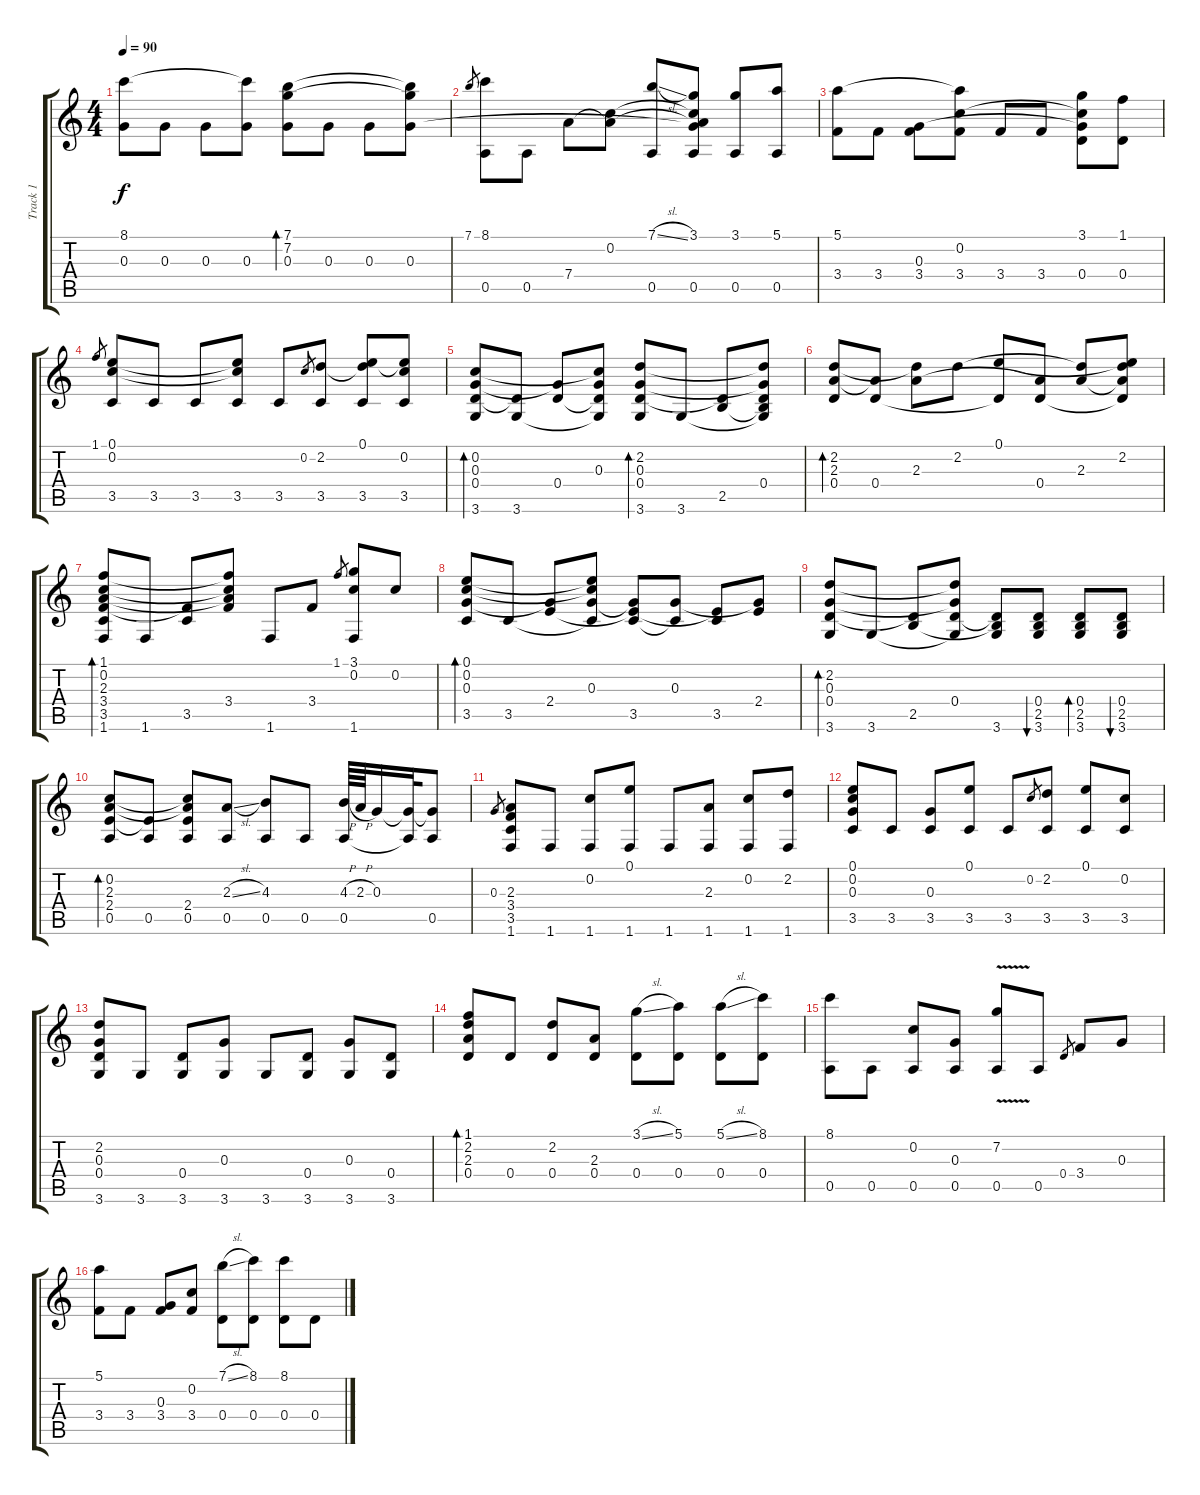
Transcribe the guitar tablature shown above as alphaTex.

\track ("Track 1" "Track 1") {instrument acousticguitarsteel}
\staff {score tabs}
\tuning (E4 C4 G3 D3 A2 E2) {hide}
\ts (4 4)
\tempo 90
\clef g2
\ks c
(8.1 0.3).8{dy f} 0.3.8 0.3.8 (8.1{t} 0.3).8 (7.1 7.2 0.3).8{bd 240} 0.3.8 0.3.8 (7.1{t} 7.2{t} 0.3).8 |
7.1.8{gr} (8.1 0.5).8 0.5.8 7.4.8 (0.2 7.4{t}).8 (7.1{sl} 0.5).8 (3.1 0.2{t} 0.3{t} 7.4{t} 0.5).8 (3.1 0.5).8 (5.1 0.5).8 |
(5.1 3.4).8 3.4.8 (0.3 3.4).8 (5.1{t} 0.2 3.4).8 3.4.8 3.4.8 (3.1 0.2{t} 0.3{t} 0.4).8 (1.1 0.4).8 |
1.1.8{gr} (0.1 0.2 3.5).8 3.5.8 3.5.8 (0.1{t} 0.2{t} 3.5).8 3.5.8 0.2.8{gr} (2.2 3.5).8 (0.1 2.2{t} 3.5).8 (0.1{t} 0.2 3.5).8 |
(0.2 0.3 0.4 3.6).8{bd 240} (0.4{t} 3.6).8 (0.3{t} 0.4).8 (0.2{t} 0.3 0.4{t} 3.6{t}).8 (2.2 0.3 0.4 3.6).8{bd 240} 3.6.8 (0.4{t} 2.5).8 (2.2{t} 0.3{t} 0.4 2.5{t} 3.6{t}).8 |
(2.2 2.3 0.4).8{bd 240} (2.3{t} 0.4).8 (2.2{t} 2.3).8 2.2.8 (0.1 0.4{t}).8 (2.3{t} 0.4).8 (2.2{t} 2.3).8 (0.1{t} 2.2 2.3{t} 0.4{t}).8 |
(1.1 0.2 2.3 3.4 3.5 1.6).8{bd 240} 1.6.8 (3.4{t} 3.5).8 (1.1{t} 0.2{t} 2.3{t} 3.4).8 1.6.8 3.4.8 1.1.8{gr} (3.1 0.2 1.6).8 0.2.8 |
(0.1 0.2 0.3 3.5).8{bd 240} 3.5.8 (0.3{t} 2.4).8 (0.1{t} 0.2{t} 0.3 3.5{t}).8 (0.3{t} 2.4{t} 3.5).8 (0.3 3.5{t}).8 (2.4{t} 3.5).8 (0.3{t} 2.4).8 |
(2.2 0.3 0.4 3.6).8{bd 240} 3.6.8 (0.4{t} 2.5).8 (2.2{t} 0.3{t} 0.4 3.6{t}).8 (0.4{t} 2.5{t} 3.6).8 (0.4 2.5 3.6).8{bu 60} (0.4 2.5 3.6).8{bd 60} (0.4 2.5 3.6).8{bu 60} |
(0.2 2.3 2.4 0.5).8{bd 60} (2.4{t} 0.5).8 (0.2{t} 2.3{t} 2.4 0.5).8 (2.3{sl} 0.5).8 (4.3 0.5).8 0.5.8 (4.3{h} 0.5).64 2.3{h}.64 0.3.16 (0.3{t} 0.5{t}).32 (0.3{t} 0.5).8 |
0.3.8{gr} (2.3 3.4 3.5 1.6).8 1.6.8 (0.2 1.6).8 (0.1 1.6).8 1.6.8 (2.3 1.6).8 (0.2 1.6).8 (2.2 1.6).8 |
(0.1 0.2 0.3 3.5).8 3.5.8 (0.3 3.5).8 (0.1 3.5).8 3.5.8 0.2.8{gr} (2.2 3.5).8 (0.1 3.5).8 (0.2 3.5).8 |
(2.2 0.3 0.4 3.6).8 3.6.8 (0.4 3.6).8 (0.3 3.6).8 3.6.8 (0.4 3.6).8 (0.3 3.6).8 (0.4 3.6).8 |
(1.1 2.2 2.3 0.4).8{bd 60} 0.4.8 (2.2 0.4).8 (2.3 0.4).8 (3.1{sl} 0.4).8 (5.1 0.4).8 (5.1{sl} 0.4).8 (8.1 0.4).8 |
(8.1 0.5).8 0.5.8 (0.2 0.5).8 (0.3 0.5).8 (7.2{v} 0.5).8 0.5.8 0.4.8{gr} 3.4.8 0.3.8 |
(5.1 3.4).8 3.4.8 (0.3 3.4).8 (0.2 3.4).8 (7.1{sl} 0.4).8 (8.1 0.4).8 (8.1 0.4).8 0.4.8
